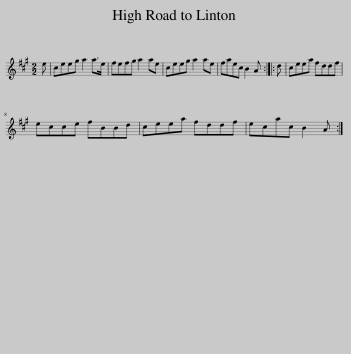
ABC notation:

X:1
L:1/8
M:2/2
I:linebreak $
K:A
V:1 treble
V:1
 e | ceeg a2 a>e | fefg a2 ae | ceeg a2 ae | faec B2 A :: %5
 d | ceea fddf |$ ecce fBBd | ceea fddf | ecac B2 A :| %10
